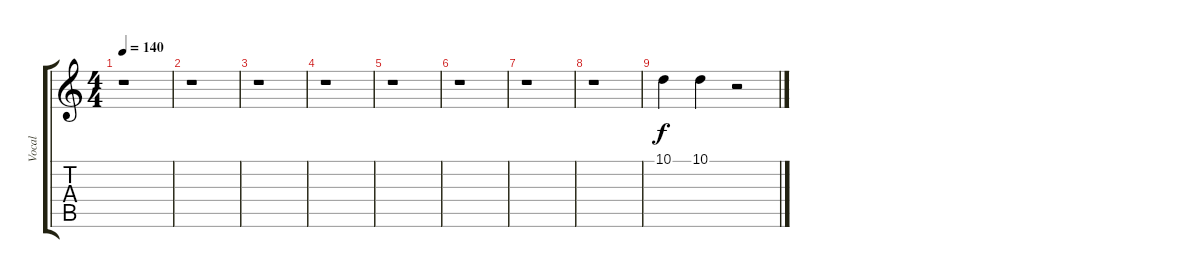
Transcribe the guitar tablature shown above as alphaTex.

\track ("Vocal" "Vocal") {instrument lead2sawtooth}
\staff {score tabs}
\tuning (E4 B3 G3 D3 A2 E2) {hide}
\ts (4 4)
\tempo 140
\clef g2
\ks c
r.1{dy f} |
r.1 |
r.1 |
r.1 |
r.1 |
r.1 |
r.1 |
r.1 |
10.1.4 10.1.4 r.2
